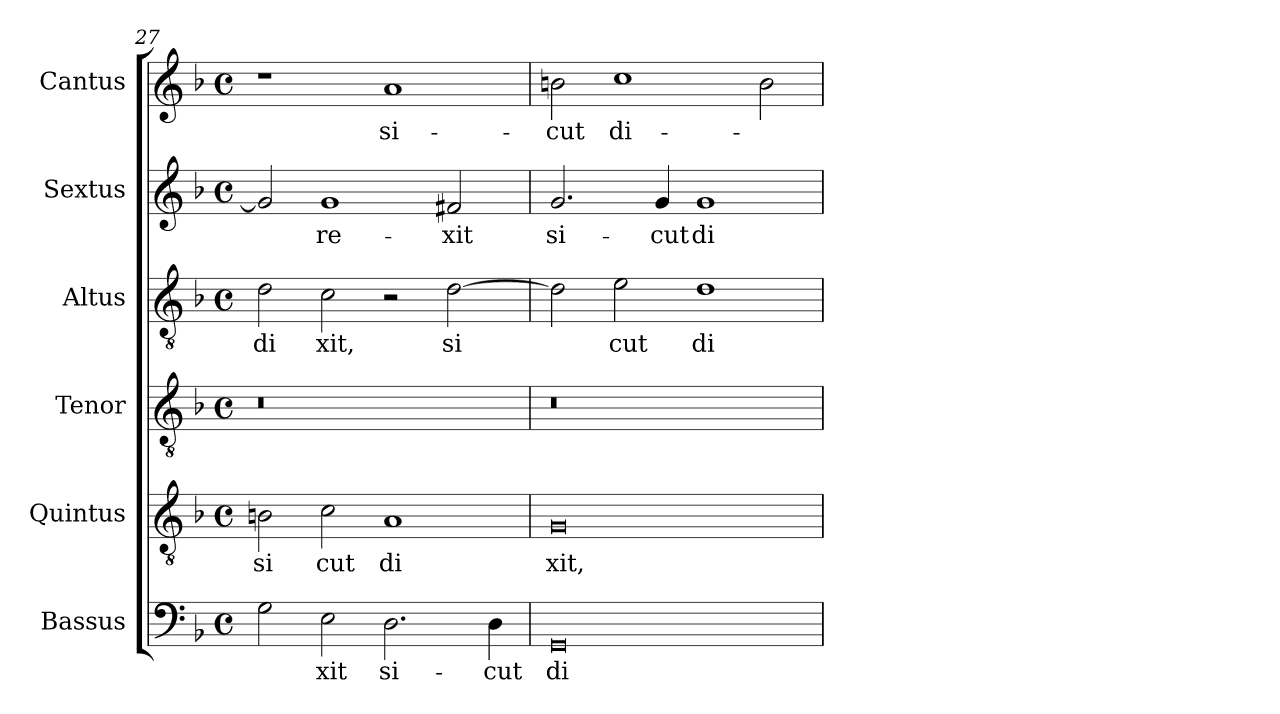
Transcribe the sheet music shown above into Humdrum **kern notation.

**kern	**text	**kern	**text	**kern	**kern	**text	**kern	**text	**kern	**text
*part6	*part6	*part5	*part5	*part4	*part3	*part3	*part2	*part2	*part1	*part1
*staff6	*staff6	*staff5	*staff5	*staff4	*staff3	*staff3	*staff2	*staff2	*staff1	*staff1
*I"Bassus	*	*I"Quintus	*	*I"Tenor	*I"Altus	*	*I"Sextus	*	*I"Cantus	*
*clefF4	*	*clefGv2	*	*clefGv2	*clefGv2	*	*clefG2	*	*clefG2	*
*k[b-]	*	*k[b-]	*	*k[b-]	*k[b-]	*	*k[b-]	*	*k[b-]	*
*F:	*	*F:	*	*F:	*F:	*	*F:	*	*F:	*
*M4/4	*	*M4/4	*	*M4/4	*M4/4	*	*M4/4	*	*M4/4	*
*met(c)	*	*met(c)	*	*met(c)	*met(c)	*	*met(c)	*	*met(c)	*
=27	=27	=27	=27	=27	=27	=27	=27	=27	=27	=27
!	!	!	!LO:LY:b:cj	!	!	!LO:LY:b:cj	!	!	!	!
2G\	.	2Bn\	si	0r	2d\	di	2g/]	.	1r	.
!	!LO:LY:b:cj	!	!LO:LY:b:cj	!	!	!LO:LY:b:cj	!	!LO:LY:b:cj	!	!
2E\	-xit	2c\	cut	.	2c\	xit,	1g	-re-	.	.
!	!LO:LY:b:cj	!	!LO:LY:b:cj	!	!	!	!	!	!	!LO:LY:b:cj
2.D\	si-	1A	di	.	2r	.	.	.	1a	si-
!	!	!	!	!	!	!LO:LY:b:cj	!	!LO:LY:b:cj	!	!
.	.	.	.	.	[>2d\	si	2f#X/	-xit	.	.
!	!LO:LY:b:cj	!	!	!	!	!	!	!	!	!
4D\	-cut	.	.	.	.	.	.	.	.	.
=28	=28	=28	=28	=28	=28	=28	=28	=28	=28	=28
!	!LO:LY:b:cj	!	!LO:LY:b:cj	!	!	!	!	!LO:LY:b:cj	!	!LO:LY:b:cj
0GG	di-	0G	xit,	0r	2d\]	.	2.g/	si-	2bn\	-cut
!	!	!	!	!	!	!LO:LY:b:cj	!	!	!	!LO:LY:b:cj
.	.	.	.	.	2e\	cut	.	.	1cc	di-
!	!	!	!	!	!	!	!	!LO:LY:b:cj	!	!
.	.	.	.	.	.	.	4g/	-cut	.	.
!	!	!	!	!	!	!LO:LY:b:cj	!	!LO:LY:b:cj	!	!
.	.	.	.	.	1d	di	1g	di-	.	.
.	.	.	.	.	.	.	.	.	2b\	.
=	=	=	=	=	=	=	=	=	=	=
*-	*-	*-	*-	*-	*-	*-	*-	*-	*-	*-
